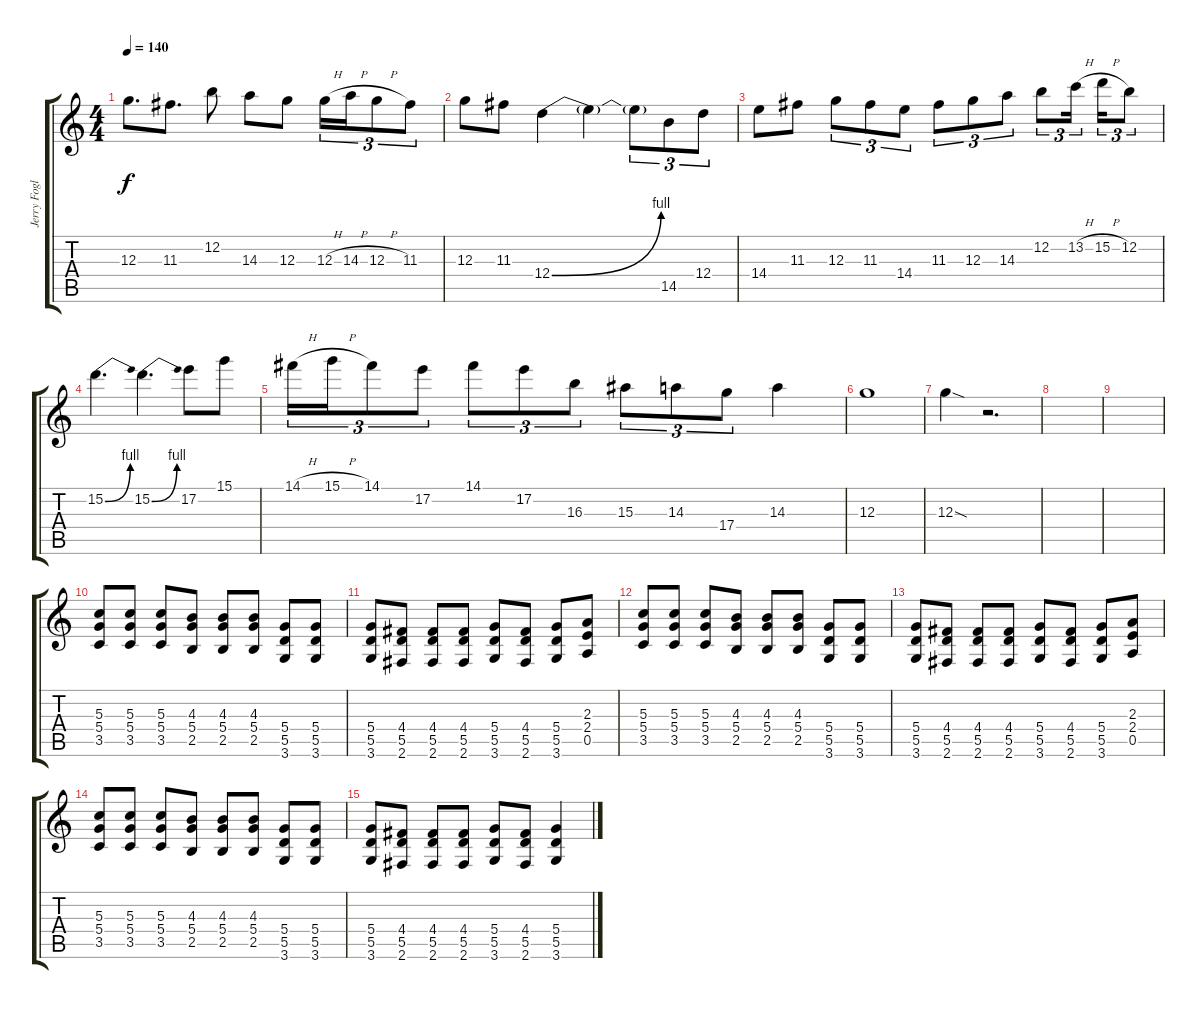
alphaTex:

\track ("Jerry Fogle" "Jerry Fogl") {instrument distortionguitar}
\staff {score tabs}
\tuning (E4 B3 G3 D3 A2 E2) {hide}
\ts (4 4)
\tempo 140
\clef g2
\ks c
12.3.8{d dy f} 11.3.8{d} 12.2.8 14.3.8 12.3.8 12.3{h}.16{tu (3 2)} 14.3{h}.16{tu (3 2)} 12.3{h}.8{tu (3 2)} 11.3.8{tu (3 2)} |
12.3.8 11.3.8 12.4{be (bend 0 0 60 4)}.4 12.4{t}.4 12.4{t}.8{tu (3 2)} 14.5.8{tu (3 2)} 12.4.8{tu (3 2)} |
14.4.8 11.3.8 12.3.8{tu (3 2)} 11.3.8{tu (3 2)} 14.4.8{tu (3 2)} 11.3.8{tu (3 2)} 12.3.8{tu (3 2)} 14.3.8{tu (3 2)} 12.2.8{tu (3 2)} 13.2{h}.16{tu (3 2) beam splitsecondary} 15.2{h}.16{tu (3 2)} 12.2.8{tu (3 2)} |
15.2{be (bend 0 0 60 4)}.4{d} 15.2{be (bend 0 0 60 4)}.4{d} 17.2.8 15.1.8 |
14.1{h}.16{tu (3 2)} 15.1{h}.16{tu (3 2)} 14.1.8{tu (3 2)} 17.2.8{tu (3 2)} 14.1.8{tu (3 2)} 17.2.8{tu (3 2)} 16.3.8{tu (3 2)} 15.3.8{tu (3 2)} 14.3.8{tu (3 2)} 17.4.8{tu (3 2)} 14.3.4 |
12.3.1 |
12.3{sod}.4 r.2{d} |
|
|
(5.3 5.4 3.5).8 (5.3 5.4 3.5).8 (5.3 5.4 3.5).8 (4.3 5.4 2.5).8 (4.3 5.4 2.5).8 (4.3 5.4 2.5).8 (5.4 5.5 3.6).8 (5.4 5.5 3.6).8 |
(5.4 5.5 3.6).8 (4.4 5.5 2.6).8 (4.4 5.5 2.6).8 (4.4 5.5 2.6).8 (5.4 5.5 3.6).8 (4.4 5.5 2.6).8 (5.4 5.5 3.6).8 (2.3 2.4 0.5).8 |
(5.3 5.4 3.5).8 (5.3 5.4 3.5).8 (5.3 5.4 3.5).8 (4.3 5.4 2.5).8 (4.3 5.4 2.5).8 (4.3 5.4 2.5).8 (5.4 5.5 3.6).8 (5.4 5.5 3.6).8 |
(5.4 5.5 3.6).8 (4.4 5.5 2.6).8 (4.4 5.5 2.6).8 (4.4 5.5 2.6).8 (5.4 5.5 3.6).8 (4.4 5.5 2.6).8 (5.4 5.5 3.6).8 (2.3 2.4 0.5).8 |
(5.3 5.4 3.5).8 (5.3 5.4 3.5).8 (5.3 5.4 3.5).8 (4.3 5.4 2.5).8 (4.3 5.4 2.5).8 (4.3 5.4 2.5).8 (5.4 5.5 3.6).8 (5.4 5.5 3.6).8 |
(5.4 5.5 3.6).8 (4.4 5.5 2.6).8 (4.4 5.5 2.6).8 (4.4 5.5 2.6).8 (5.4 5.5 3.6).8 (4.4 5.5 2.6).8 (5.4 5.5 3.6).4
